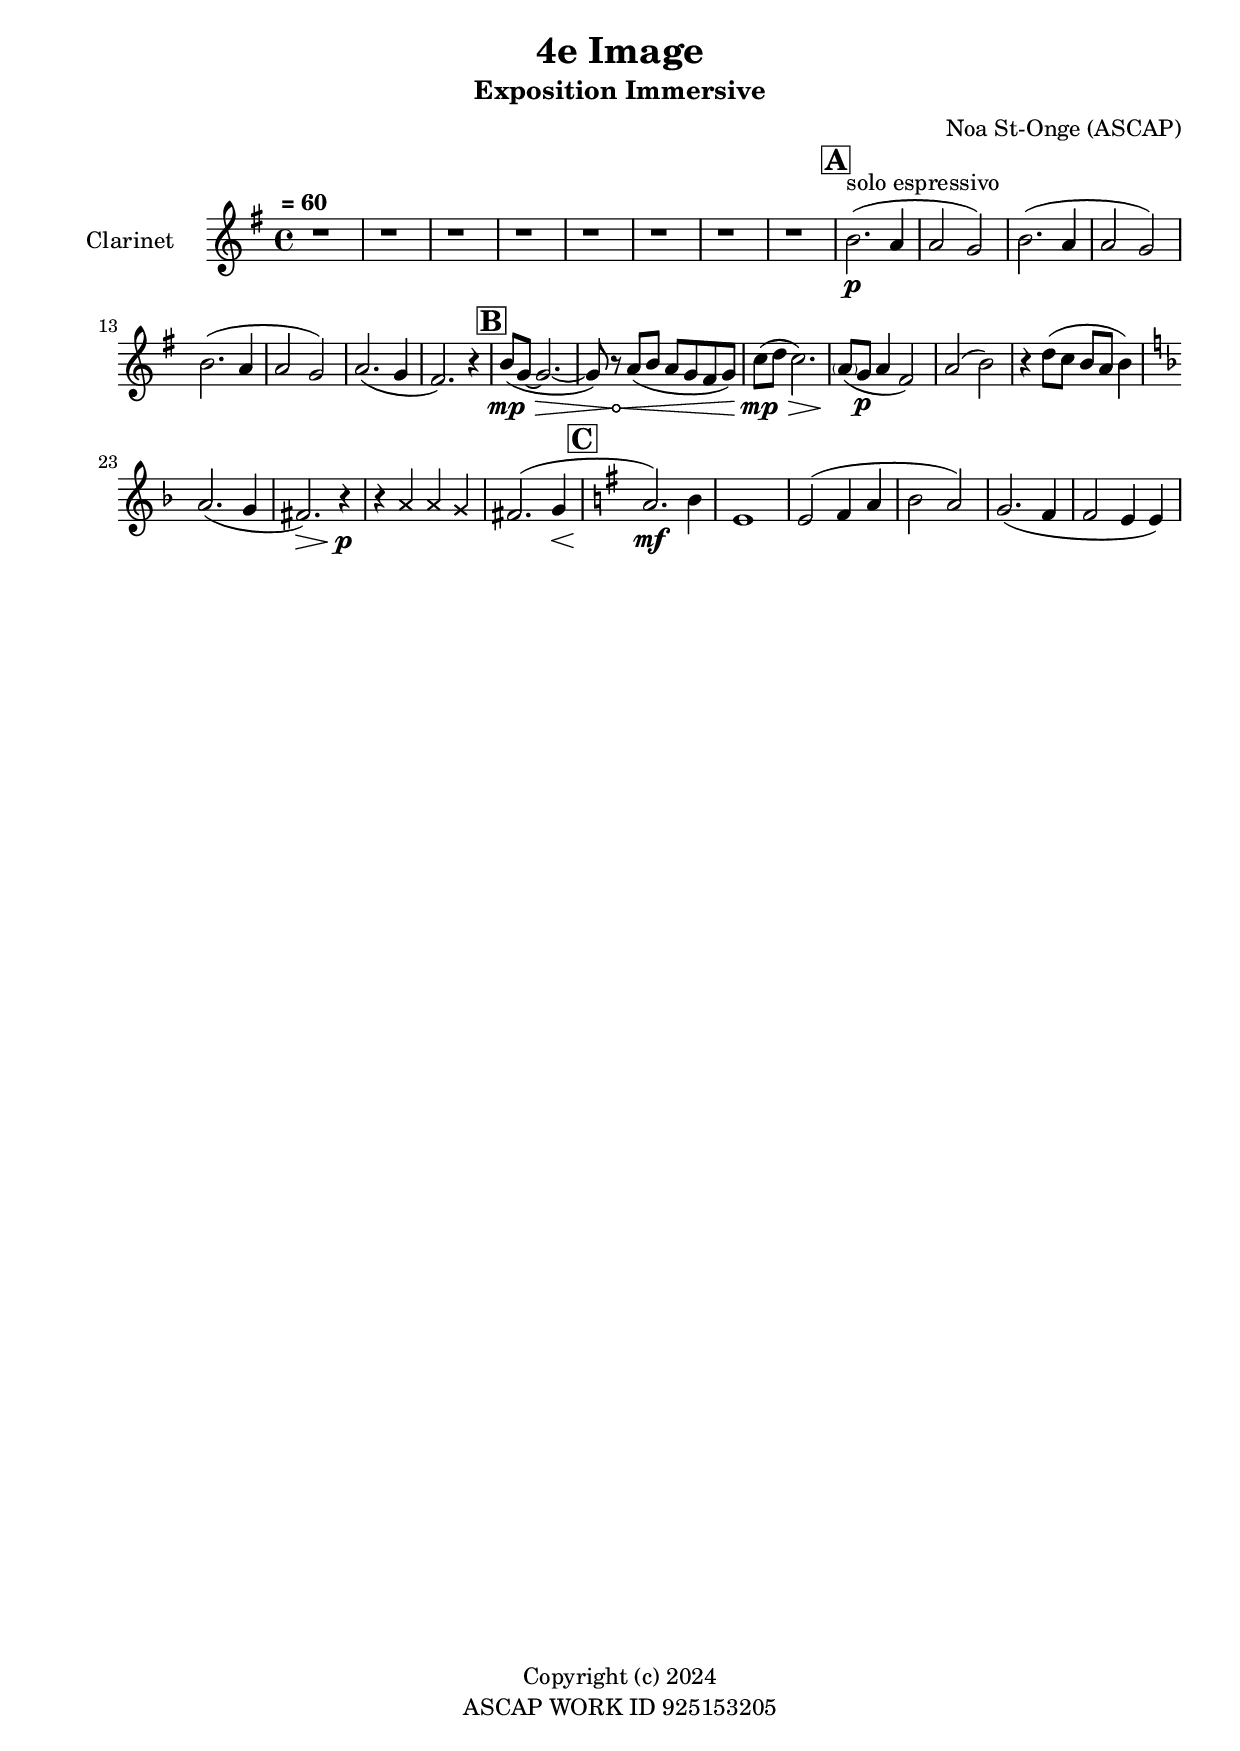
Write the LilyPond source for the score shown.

clarinet = \relative c'' {
  \time 4/4
  \tempo " = 60"
  \key f \major

  \set Score.rehearsalMarkFormatter = #format-mark-box-alphabet

  \repeat unfold 8 {r1}
  \mark \default
  a2.\p^"solo espressivo"( g4 g2 f2)
  a2.( g4 g2 f2)
  a2.( g4 g2 f2)
  g2.( f4 e2.) r4

  \mark \default
  \override Hairpin.circled-tip = ##t
  a8(\mp\> f8 ~ f2. ~ f8) r8\<
  g8( a g f e f)

  \override Hairpin.circled-tip = ##f
  bes(\!\mp\> c bes2.)
  \parenthesize g8(\! f8\p g4 e2)

  g2( a2) r4 c8( bes a g a4)

  \key ees \major

  g2.( f4 e2.\>) r4\p

  \slurUp
  r4 \xNotesOn g4 g4 f4 \xNotesOff e2.( f4\< \mark \default %%%%% C %%%%%
  \key f \major
  g2.)\mf a4 d,1
  \slurNeutral
  d2( e4 g4 a2 g2)
  f2.( e4 e2 d4 d4)
}

clarinetPart = \new Staff \with {
  instrumentName = "Clarinet"
  shortInstrumentName = "Cl."
  midiInstrument = "clarinet"
} \clarinet

clarinetBookPart = \new Staff \with {
  instrumentName = "Clarinet"
  shortInstrumentName = ""
  midiInstrument = "clarinet"
} \clarinet

\book {
  \bookOutputName "Clarinet"
  \header {
  title = "4e Image"
  subtitle = "Exposition Immersive"
  composer = "Noa St-Onge (ASCAP)"
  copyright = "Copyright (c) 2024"
  % Remove default LilyPond tagline
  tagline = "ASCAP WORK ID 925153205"
}
  \score {
    <<
      \transpose bes, c \clarinetBookPart
    >>
    \layout {
      indent = 25
      short-indent = 10
    }

    \midi {
      \tempo 4=60
    }
  }
}